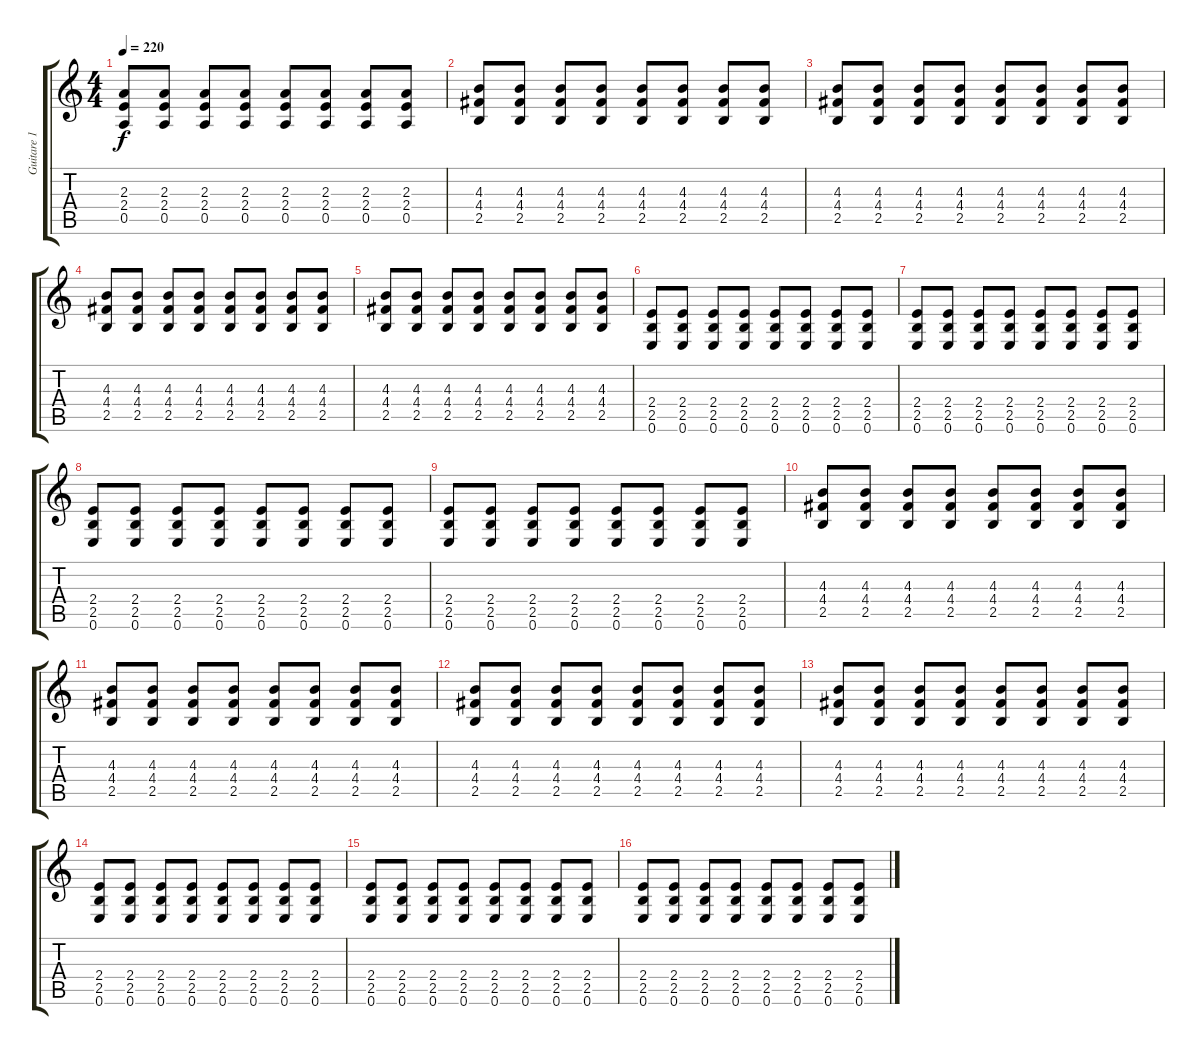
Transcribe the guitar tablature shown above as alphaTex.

\track ("Guitare 1" "Guitare 1") {instrument distortionguitar}
\staff {score tabs}
\tuning (E4 B3 G3 D3 A2 E2) {hide}
\ts (4 4)
\tempo 220
\clef g2
\ks c
(2.3{t} 2.4{t} 0.5{t}).8{dy f} (2.3 2.4 0.5).8 (2.3 2.4 0.5).8 (2.3 2.4 0.5).8 (2.3 2.4 0.5).8 (2.3 2.4 0.5).8 (2.3 2.4 0.5).8 (2.3 2.4 0.5).8 |
(4.3 4.4 2.5).8 (4.3 4.4 2.5).8 (4.3 4.4 2.5).8 (4.3 4.4 2.5).8 (4.3 4.4 2.5).8 (4.3 4.4 2.5).8 (4.3 4.4 2.5).8 (4.3 4.4 2.5).8 |
(4.3 4.4 2.5).8 (4.3 4.4 2.5).8 (4.3 4.4 2.5).8 (4.3 4.4 2.5).8 (4.3 4.4 2.5).8 (4.3 4.4 2.5).8 (4.3 4.4 2.5).8 (4.3 4.4 2.5).8 |
(4.3 4.4 2.5).8 (4.3 4.4 2.5).8 (4.3 4.4 2.5).8 (4.3 4.4 2.5).8 (4.3 4.4 2.5).8 (4.3 4.4 2.5).8 (4.3 4.4 2.5).8 (4.3 4.4 2.5).8 |
(4.3 4.4 2.5).8 (4.3 4.4 2.5).8 (4.3 4.4 2.5).8 (4.3 4.4 2.5).8 (4.3 4.4 2.5).8 (4.3 4.4 2.5).8 (4.3 4.4 2.5).8 (4.3 4.4 2.5).8 |
(2.4 2.5 0.6).8 (2.4 2.5 0.6).8 (2.4 2.5 0.6).8 (2.4 2.5 0.6).8 (2.4 2.5 0.6).8 (2.4 2.5 0.6).8 (2.4 2.5 0.6).8 (2.4 2.5 0.6).8 |
(2.4 2.5 0.6).8 (2.4 2.5 0.6).8 (2.4 2.5 0.6).8 (2.4 2.5 0.6).8 (2.4 2.5 0.6).8 (2.4 2.5 0.6).8 (2.4 2.5 0.6).8 (2.4 2.5 0.6).8 |
(2.4 2.5 0.6).8 (2.4 2.5 0.6).8 (2.4 2.5 0.6).8 (2.4 2.5 0.6).8 (2.4 2.5 0.6).8 (2.4 2.5 0.6).8 (2.4 2.5 0.6).8 (2.4 2.5 0.6).8 |
(2.4 2.5 0.6).8 (2.4 2.5 0.6).8 (2.4 2.5 0.6).8 (2.4 2.5 0.6).8 (2.4 2.5 0.6).8 (2.4 2.5 0.6).8 (2.4 2.5 0.6).8 (2.4 2.5 0.6).8 |
(4.3 4.4 2.5).8 (4.3 4.4 2.5).8 (4.3 4.4 2.5).8 (4.3 4.4 2.5).8 (4.3 4.4 2.5).8 (4.3 4.4 2.5).8 (4.3 4.4 2.5).8 (4.3 4.4 2.5).8 |
(4.3 4.4 2.5).8 (4.3 4.4 2.5).8 (4.3 4.4 2.5).8 (4.3 4.4 2.5).8 (4.3 4.4 2.5).8 (4.3 4.4 2.5).8 (4.3 4.4 2.5).8 (4.3 4.4 2.5).8 |
(4.3 4.4 2.5).8 (4.3 4.4 2.5).8 (4.3 4.4 2.5).8 (4.3 4.4 2.5).8 (4.3 4.4 2.5).8 (4.3 4.4 2.5).8 (4.3 4.4 2.5).8 (4.3 4.4 2.5).8 |
(4.3 4.4 2.5).8 (4.3 4.4 2.5).8 (4.3 4.4 2.5).8 (4.3 4.4 2.5).8 (4.3 4.4 2.5).8 (4.3 4.4 2.5).8 (4.3 4.4 2.5).8 (4.3 4.4 2.5).8 |
(2.4 2.5 0.6).8 (2.4 2.5 0.6).8 (2.4 2.5 0.6).8 (2.4 2.5 0.6).8 (2.4 2.5 0.6).8 (2.4 2.5 0.6).8 (2.4 2.5 0.6).8 (2.4 2.5 0.6).8 |
(2.4 2.5 0.6).8 (2.4 2.5 0.6).8 (2.4 2.5 0.6).8 (2.4 2.5 0.6).8 (2.4 2.5 0.6).8 (2.4 2.5 0.6).8 (2.4 2.5 0.6).8 (2.4 2.5 0.6).8 |
(2.4 2.5 0.6).8 (2.4 2.5 0.6).8 (2.4 2.5 0.6).8 (2.4 2.5 0.6).8 (2.4 2.5 0.6).8 (2.4 2.5 0.6).8 (2.4 2.5 0.6).8 (2.4 2.5 0.6).8
